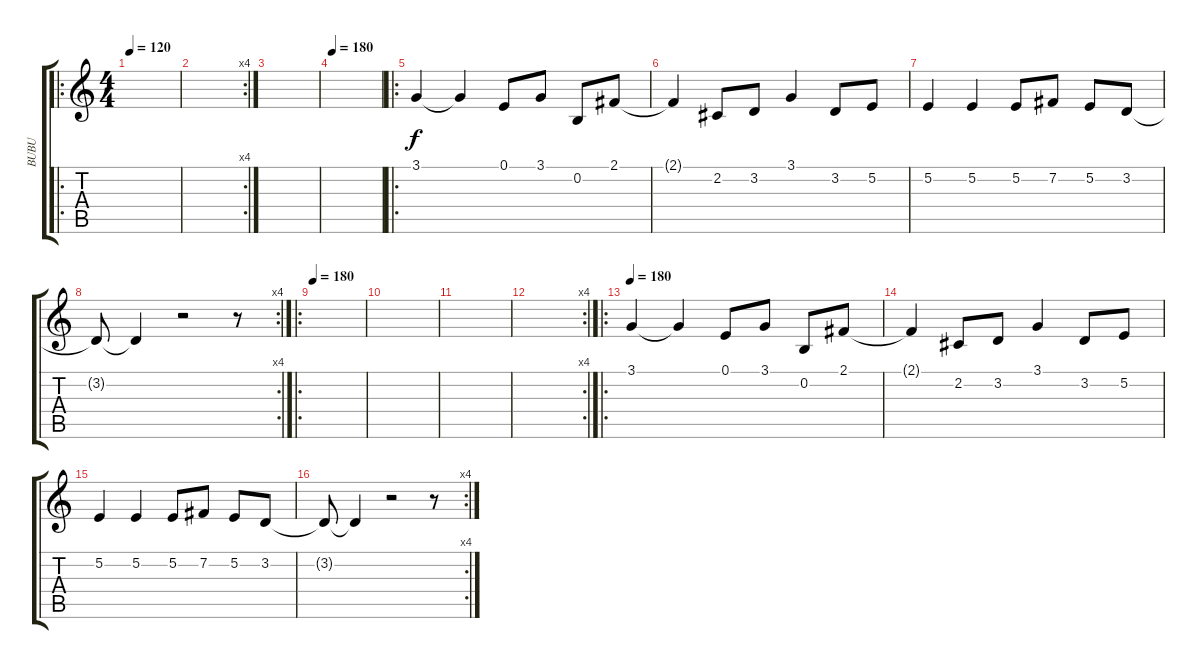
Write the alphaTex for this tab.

\track ("BUBU" "BUBU") {instrument altosax}
\staff {score tabs}
\tuning (E4 B3 G3 D3 A2 E2) {hide}
\ro
\ts (4 4)
\tempo 120
\clef g2
\ks c
|
\rc 4
|
|
\tempo 180
|
\ro
3.1.4 3.1{t}.4 0.1.8 3.1.8 0.2.8 2.1.8 |
2.1{t}.4 2.2.8 3.2.8 3.1.4 3.2.8 5.2.8 |
5.2.4 5.2.4 5.2.8 7.2.8 5.2.8 3.2.8 |
\rc 4
3.2{t}.8 3.2{t}.4 r.2 r.8 |
\ro
\tempo 180
|
|
|
\rc 4
|
\ro
\tempo 180
3.1.4 3.1{t}.4 0.1.8 3.1.8 0.2.8 2.1.8 |
2.1{t}.4 2.2.8 3.2.8 3.1.4 3.2.8 5.2.8 |
5.2.4 5.2.4 5.2.8 7.2.8 5.2.8 3.2.8 |
\rc 4
3.2{t}.8 3.2{t}.4 r.2 r.8
